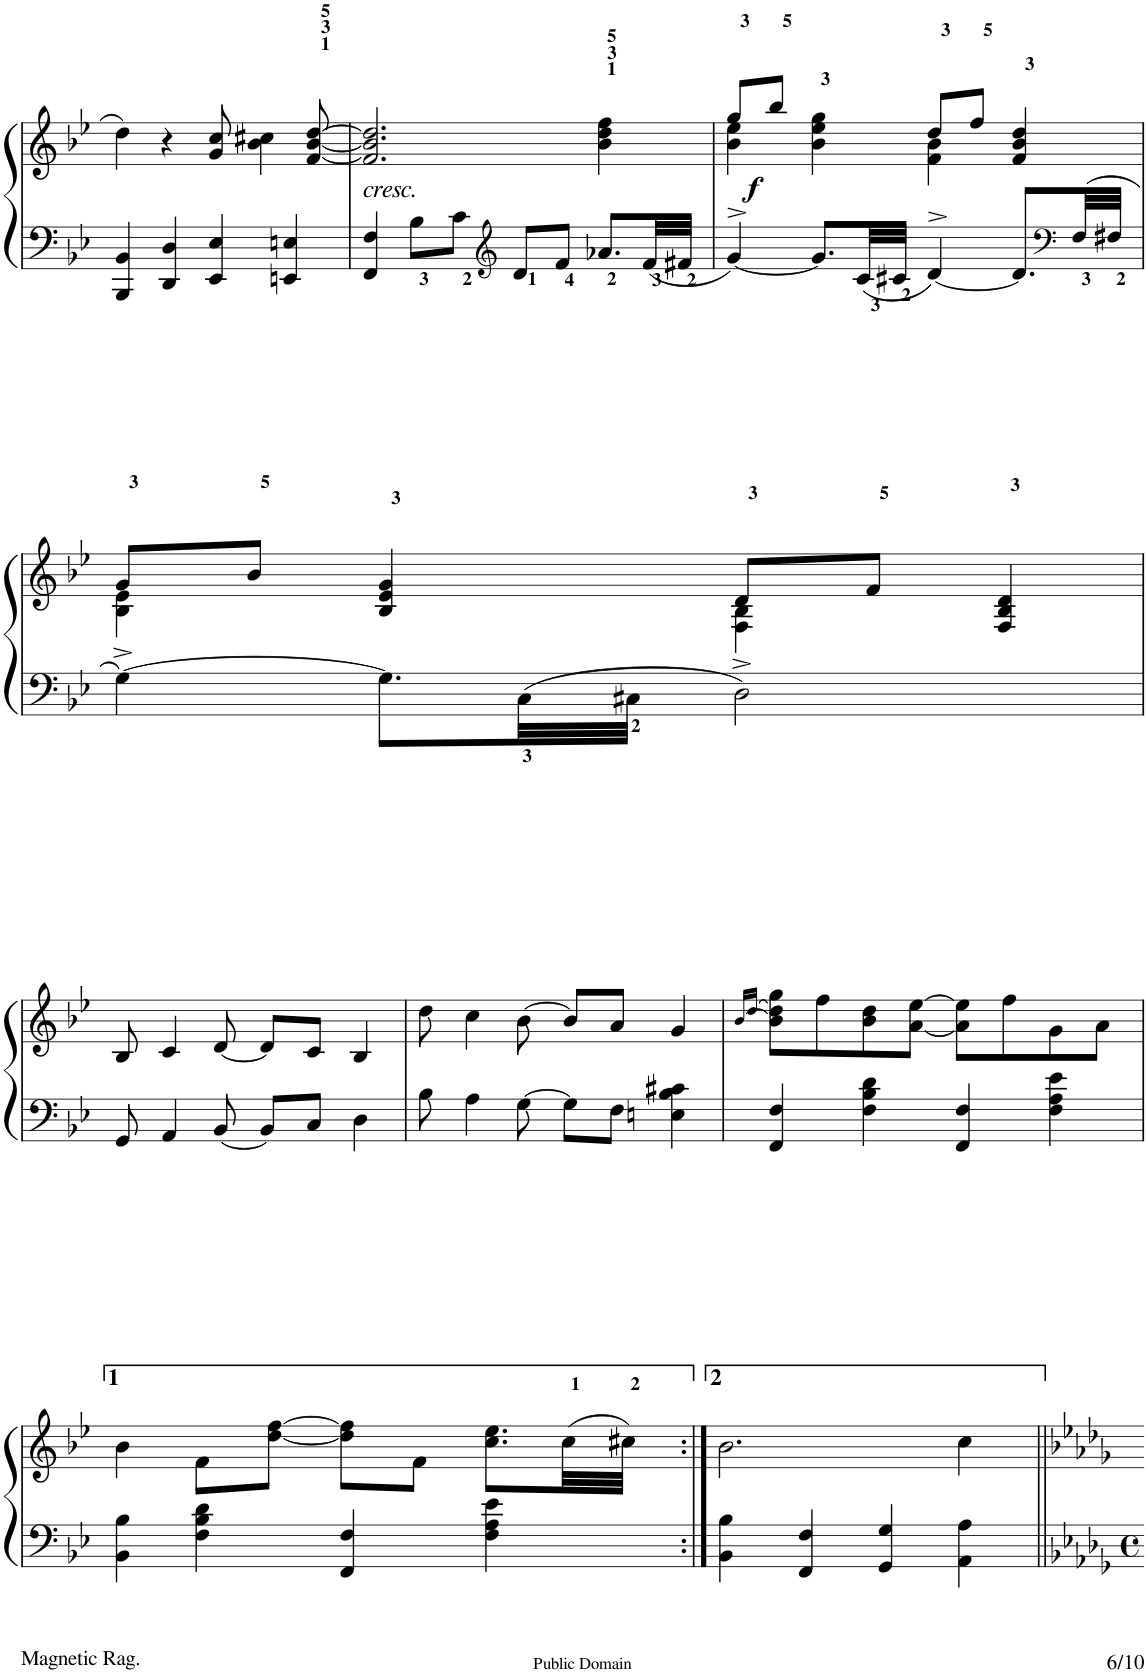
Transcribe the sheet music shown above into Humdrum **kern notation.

**kern	**kern	**dynam
*part1	*part1	*part1
*staff2	*staff1	*staff1/2
*I"Piano	*	*
*I'Pno.	*	*
!!LO:PB:g=z
*clefF4	*clefG2	*
*k[b-e-]	*k[b-e-]	*
*B-:	*B-:	*
*M4/4	*M4/4	*
*met(c)	*met(c)	*
=56	=56	=56
4BBB-/ 4BB-/	4dd\	.
4DD/ 4D/	4r	.
4EE-/ 4E-/	8g/ 8cc/	.
.	4b-\ 4cc#X\	.
4EEn/ 4En/	.	.
.	[8f/ [8b-/ [8dd/	.
=57	=57	=57
!	!LO:TX:b:i:t=cresc.	!
4FF/ 4F/	2.f/] 2.b-/] 2.dd/]	.
8B-\L	.	.
8c\J	.	.
*clefG2	*	*
8d/L	.	.
8f/J	.	.
8.a-X/L	4b-\ 4dd\ 4ff\	.
32f/LL	.	.
32f#X/JJJ	.	.
=58	=58	=58
*	*^	*
!	!	!	!LO:DY:b
[4g^>/	4b-\ 4ee-\	8gg/L	f
.	.	8bb-/J	.
8.g/L]	4b-\ 4ee-\ 4gg\	4ryy	.
32c/LL	.	.	.
32c#X/JJJ	.	.	.
[4d^>/	4f\ 4b-\	8dd/L	.
.	.	8ff/J	.
8.d/L]	4f/ 4b-/ 4dd/	4ryy	.
*clefF4	*	*	*
32F/LL	.	.	.
32F#X/JJJ	.	.	.
!!LO:LB:g=z	!!
=59	=59	=59	=59
[4G^\	4B-\ 4e-\	8g/L	.
.	.	8b-/J	.
8.G\L]	4B-/ 4e-/ 4g/	4ryy	.
32C\LL	.	.	.
32C#X\JJJ	.	.	.
2D^>\	4F\ 4B-\	8d/L	.
.	.	8f/J	.
.	4F/ 4B-/ 4d/	4ryy	.
*	*v	*v	*
!!LO:LB:g=z
=60	=60	=60
8GG/	8B-/	.
4AA/	4c/	.
[8BB-/	[8d/	.
8BB-/L]	8d/L]	.
8C/J	8c/J	.
4D\	4B-/	.
=61	=61	=61
8B-\	8dd\	.
4A\	4cc\	.
[8G\	[8b-\	.
8G\L]	8b-/L]	.
8F\J	8a/J	.
4En\ 4B-\ 4c#X\	4g/	.
=62	=62	=62
.	[16qb-/LL	.
.	[16qdd/JJ	.
4FF/ 4F/	8b-\] 8dd\] 8gg\L	.
.	8ff\	.
4F\ 4B-\ 4d\	8b-\ 8dd\	.
.	[8a\ [8ee-\J	.
4FF/ 4F/	8a\] 8ee-\]L	.
.	8ff\	.
4F\ 4A\ 4e-\	8g\	.
.	8a\J	.
!!LO:LB:g=z
=63	=63	=63
4BB-\ 4B-\	4b-\	.
4F\ 4B-\ 4d\	8f\L	.
.	[8dd\ [8ff\J	.
4FF/ 4F/	8dd\] 8ff\]L	.
.	8f\J	.
4F\ 4A\ 4e-\	8.cc\ 8.ee-\L	.
.	(32cc\LL	.
.	32cc#X\JJJ)	.
=64:|!	=64:|!	=64:|!
4BB-\ 4B-\	2.b-\	.
4FF/ 4F/	.	.
4GG/ 4G/	.	.
4AA\ 4A\	4cc\	.
=||	=||	=||
*-	*-	*-
